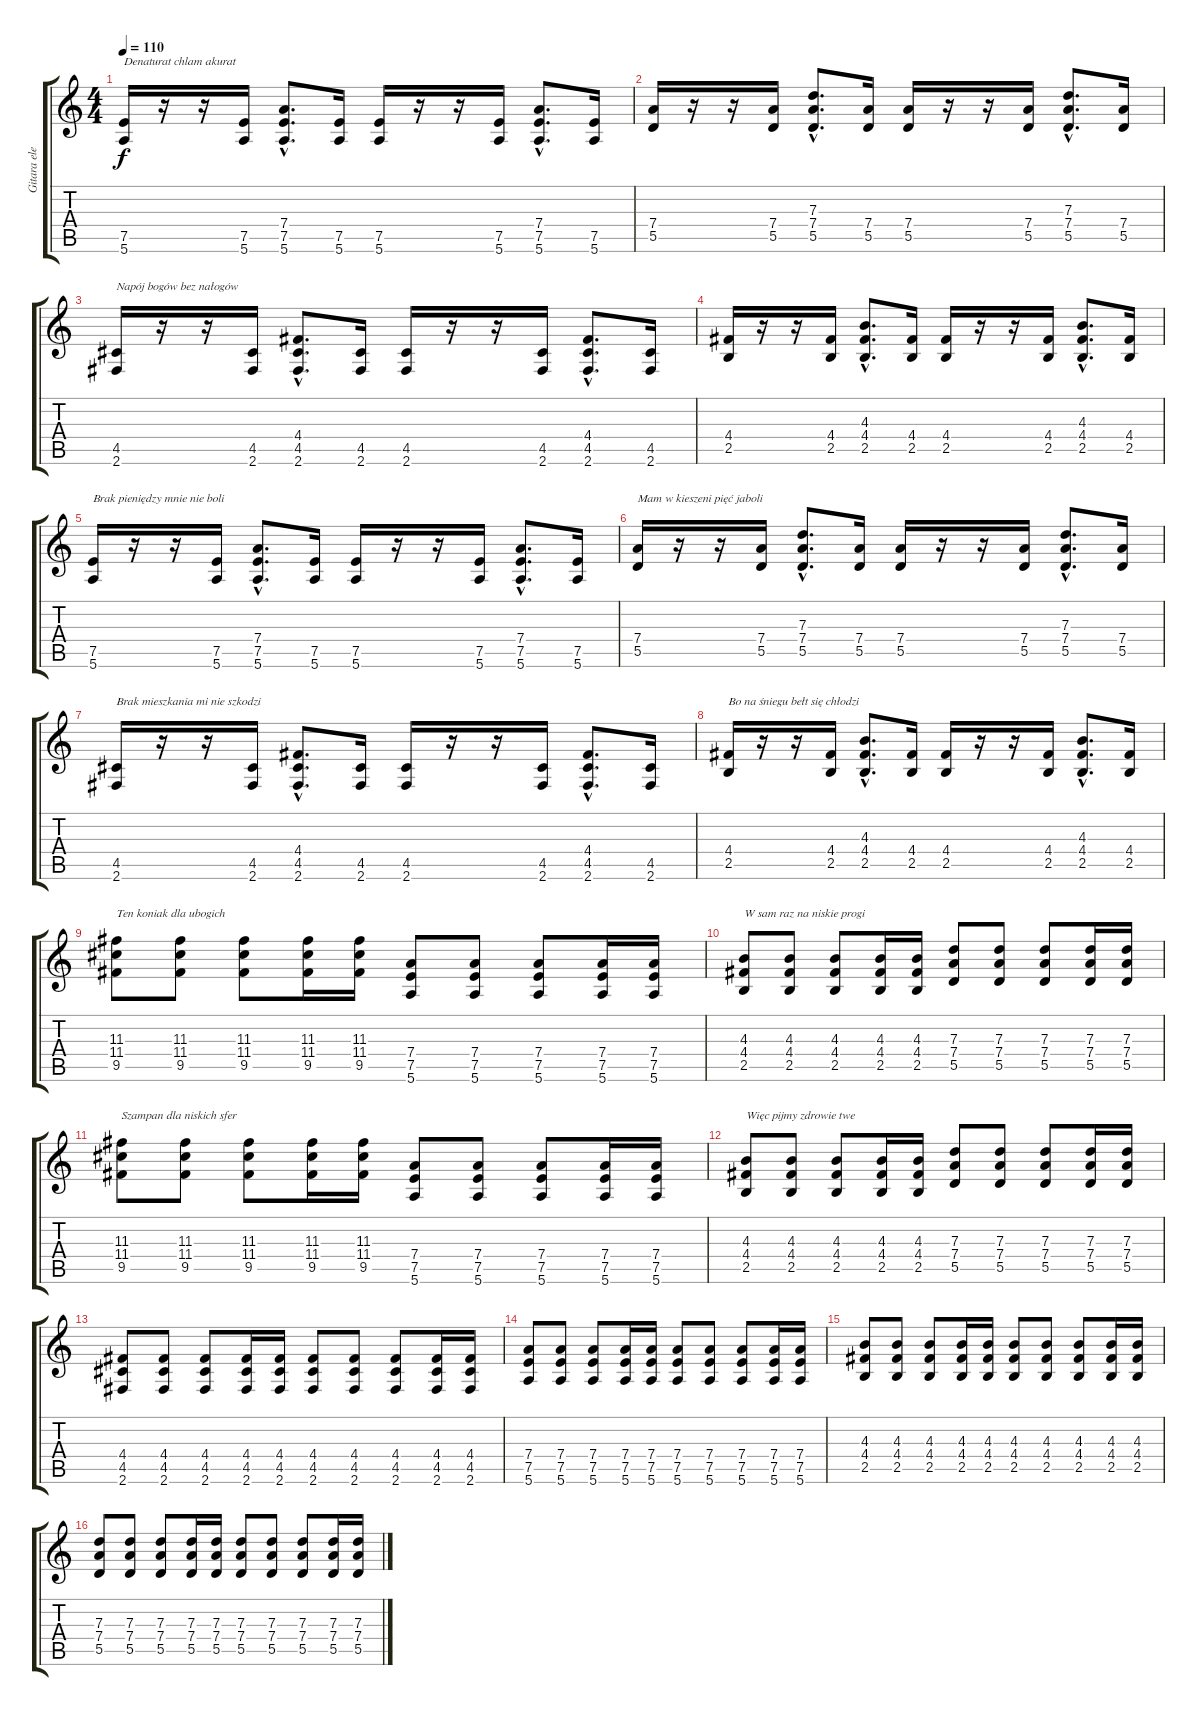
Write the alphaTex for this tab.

\track ("Gitara elektryczna" "Gitara ele") {instrument distortionguitar}
\staff {score tabs}
\tuning (E4 B3 G3 D3 A2 E2) {hide}
\ts (4 4)
\tempo 110
\clef g2
\ks c
(7.5 5.6).16{txt "Denaturat chlam akurat" dy f} r.16 r.16 (7.5 5.6).16 (7.4{hac} 7.5{hac} 5.6{hac}).8{d} (7.5 5.6).16 (7.5 5.6).16 r.16 r.16 (7.5 5.6).16 (7.4{hac} 7.5{hac} 5.6{hac}).8{d} (7.5 5.6).16 |
(7.4 5.5).16 r.16 r.16 (7.4 5.5).16 (7.3{hac} 7.4{hac} 5.5{hac}).8{d} (7.4 5.5).16 (7.4 5.5).16 r.16 r.16 (7.4 5.5).16 (7.3{hac} 7.4{hac} 5.5{hac}).8{d} (7.4 5.5).16 |
(4.5 2.6).16{txt "Napój bogów bez nałogów"} r.16 r.16 (4.5 2.6).16 (4.4{hac} 4.5{hac} 2.6{hac}).8{d} (4.5 2.6).16 (4.5 2.6).16 r.16 r.16 (4.5 2.6).16 (4.4{hac} 4.5{hac} 2.6{hac}).8{d} (4.5 2.6).16 |
(4.4 2.5).16 r.16 r.16 (4.4 2.5).16 (4.3{hac} 4.4{hac} 2.5{hac}).8{d} (4.4 2.5).16 (4.4 2.5).16 r.16 r.16 (4.4 2.5).16 (4.3{hac} 4.4{hac} 2.5{hac}).8{d} (4.4 2.5).16 |
(7.5 5.6).16{txt "Brak pieniędzy mnie nie boli"} r.16 r.16 (7.5 5.6).16 (7.4{hac} 7.5{hac} 5.6{hac}).8{d} (7.5 5.6).16 (7.5 5.6).16 r.16 r.16 (7.5 5.6).16 (7.4{hac} 7.5{hac} 5.6{hac}).8{d} (7.5 5.6).16 |
(7.4 5.5).16{txt "Mam w kieszeni pięć jaboli"} r.16 r.16 (7.4 5.5).16 (7.3{hac} 7.4{hac} 5.5{hac}).8{d} (7.4 5.5).16 (7.4 5.5).16 r.16 r.16 (7.4 5.5).16 (7.3{hac} 7.4{hac} 5.5{hac}).8{d} (7.4 5.5).16 |
(4.5 2.6).16{txt "Brak mieszkania mi nie szkodzi"} r.16 r.16 (4.5 2.6).16 (4.4{hac} 4.5{hac} 2.6{hac}).8{d} (4.5 2.6).16 (4.5 2.6).16 r.16 r.16 (4.5 2.6).16 (4.4{hac} 4.5{hac} 2.6{hac}).8{d} (4.5 2.6).16 |
(4.4 2.5).16{txt "Bo na śniegu bełt się chłodzi"} r.16 r.16 (4.4 2.5).16 (4.3{hac} 4.4{hac} 2.5{hac}).8{d} (4.4 2.5).16 (4.4 2.5).16 r.16 r.16 (4.4 2.5).16 (4.3{hac} 4.4{hac} 2.5{hac}).8{d} (4.4 2.5).16 |
(11.3 11.4 9.5).8{txt "Ten koniak dla ubogich"} (11.3 11.4 9.5).8 (11.3 11.4 9.5).8 (11.3 11.4 9.5).16 (11.3 11.4 9.5).16 (7.4 7.5 5.6).8 (7.4 7.5 5.6).8 (7.4 7.5 5.6).8 (7.4 7.5 5.6).16 (7.4 7.5 5.6).16 |
(4.3 4.4 2.5).8{txt "W sam raz na niskie progi"} (4.3 4.4 2.5).8 (4.3 4.4 2.5).8 (4.3 4.4 2.5).16 (4.3 4.4 2.5).16 (7.3 7.4 5.5).8 (7.3 7.4 5.5).8 (7.3 7.4 5.5).8 (7.3 7.4 5.5).16 (7.3 7.4 5.5).16 |
(11.3 11.4 9.5).8{txt "Szampan dla niskich sfer"} (11.3 11.4 9.5).8 (11.3 11.4 9.5).8 (11.3 11.4 9.5).16 (11.3 11.4 9.5).16 (7.4 7.5 5.6).8 (7.4 7.5 5.6).8 (7.4 7.5 5.6).8 (7.4 7.5 5.6).16 (7.4 7.5 5.6).16 |
(4.3 4.4 2.5).8{txt "Więc pijmy zdrowie twe"} (4.3 4.4 2.5).8 (4.3 4.4 2.5).8 (4.3 4.4 2.5).16 (4.3 4.4 2.5).16 (7.3 7.4 5.5).8 (7.3 7.4 5.5).8 (7.3 7.4 5.5).8 (7.3 7.4 5.5).16 (7.3 7.4 5.5).16 |
(4.4 4.5 2.6).8 (4.4 4.5 2.6).8 (4.4 4.5 2.6).8 (4.4 4.5 2.6).16 (4.4 4.5 2.6).16 (4.4 4.5 2.6).8 (4.4 4.5 2.6).8 (4.4 4.5 2.6).8 (4.4 4.5 2.6).16 (4.4 4.5 2.6).16 |
(7.4 7.5 5.6).8 (7.4 7.5 5.6).8 (7.4 7.5 5.6).8 (7.4 7.5 5.6).16 (7.4 7.5 5.6).16 (7.4 7.5 5.6).8 (7.4 7.5 5.6).8 (7.4 7.5 5.6).8 (7.4 7.5 5.6).16 (7.4 7.5 5.6).16 |
(4.3 4.4 2.5).8 (4.3 4.4 2.5).8 (4.3 4.4 2.5).8 (4.3 4.4 2.5).16 (4.3 4.4 2.5).16 (4.3 4.4 2.5).8 (4.3 4.4 2.5).8 (4.3 4.4 2.5).8 (4.3 4.4 2.5).16 (4.3 4.4 2.5).16 |
(7.3 7.4 5.5).8 (7.3 7.4 5.5).8 (7.3 7.4 5.5).8 (7.3 7.4 5.5).16 (7.3 7.4 5.5).16 (7.3 7.4 5.5).8 (7.3 7.4 5.5).8 (7.3 7.4 5.5).8 (7.3 7.4 5.5).16 (7.3 7.4 5.5).16
